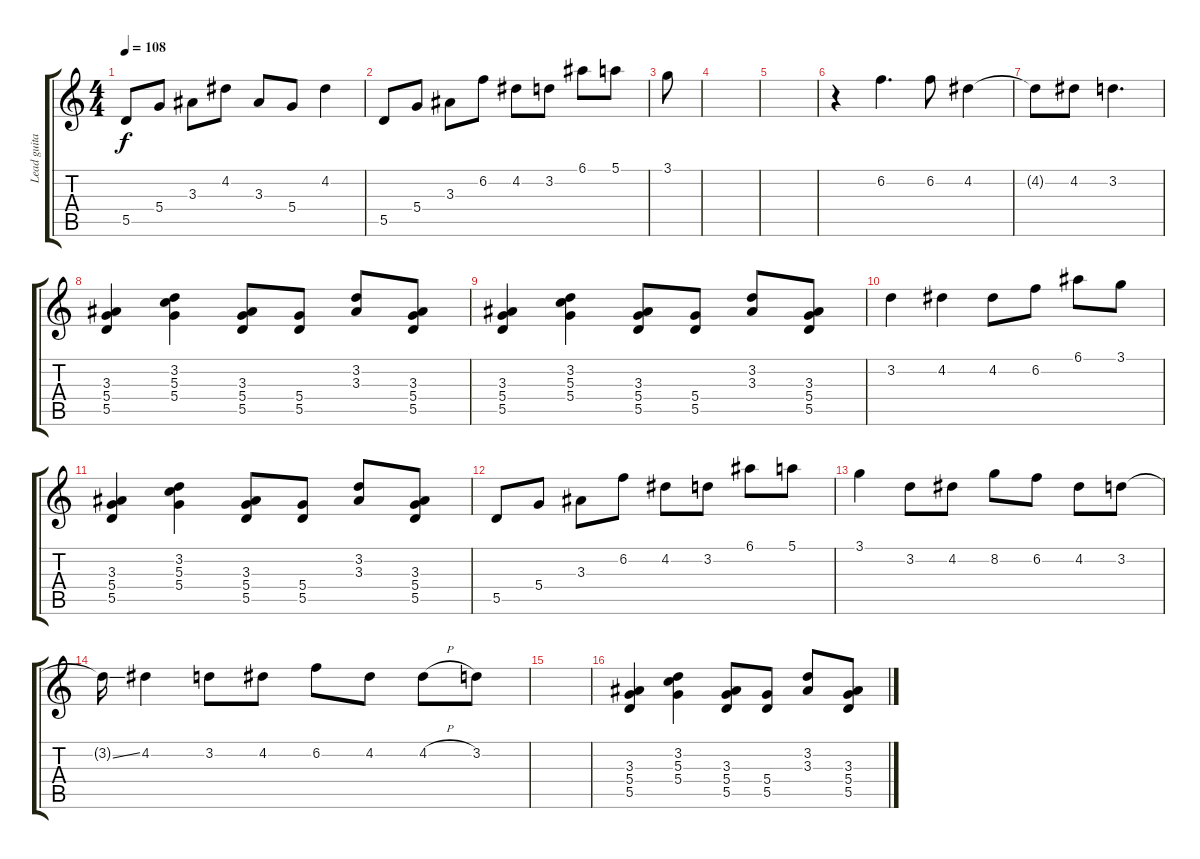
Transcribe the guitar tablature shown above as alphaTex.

\track ("Lead guitar" "Lead guita") {instrument acousticguitarsteel}
\staff {score tabs}
\tuning (E4 B3 G3 D3 A2 E2) {hide}
\ts (4 4)
\tempo 108
\clef g2
\ks c
5.5.8{dy f} 5.4.8 3.3.8 4.2.8 3.3.8 5.4.8 4.2.4 |
5.5.8 5.4.8 3.3.8 6.2.8 4.2.8 3.2.8 6.1.8 5.1.8 |
3.1.8 |
|
|
r.4 6.2.4{d} 6.2.8 4.2.4 |
4.2{t}.8 4.2.8 3.2.4{d} |
(3.3 5.4 5.5).4 (3.2 5.3 5.4).4 (3.3 5.4 5.5).8 (5.4 5.5).8 (3.2 3.3).8 (3.3 5.4 5.5).8 |
(3.3 5.4 5.5).4 (3.2 5.3 5.4).4 (3.3 5.4 5.5).8 (5.4 5.5).8 (3.2 3.3).8 (3.3 5.4 5.5).8 |
3.2.4 4.2.4 4.2.8 6.2.8 6.1.8 3.1.8 |
(3.3 5.4 5.5).4 (3.2 5.3 5.4).4 (3.3 5.4 5.5).8 (5.4 5.5).8 (3.2 3.3).8 (3.3 5.4 5.5).8 |
5.5.8 5.4.8 3.3.8 6.2.8 4.2.8 3.2.8 6.1.8 5.1.8 |
3.1.4 3.2.8 4.2.8 8.2.8 6.2.8 4.2.8 3.2.8 |
3.2{ss t}.16 4.2.4 3.2.8 4.2.8 6.2.8 4.2.8 4.2{h}.8 3.2.8 |
|
(3.3 5.4 5.5).4 (3.2 5.3 5.4).4 (3.3 5.4 5.5).8 (5.4 5.5).8 (3.2 3.3).8 (3.3 5.4 5.5).8
